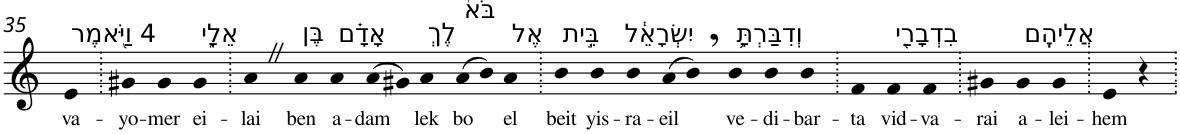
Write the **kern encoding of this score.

**kern	**text
*part1	*part1
*staff1	*staff1
*I"Piano	*
*I'Pno	*
!!LO:PB:g=z
*clefG2	*
*k[]	*
=35	=35
!LO:TX:a:t=4 וַיֹּ֖אמֶר	!
!	!LO:LY:b
4e	va-
=36.	=36.
!	!LO:LY:b
4g#X	-yo-
!	!LO:LY:b
4g#	-mer
!LO:TX:a:t=אֵלָ֑י	!
!	!LO:LY:b
4g#	ei-
=37.	=37.
!	!LO:LY:b
4aZ	-lai
!LO:TX:a:t=בֶּן	!
!	!LO:LY:b
4a	ben
!LO:TX:a:t=אָדָ֗ם	!
!	!LO:LY:b
4a	a-
!	!LO:LY:b
(>8a	-dam
8g#X)	.
!LO:TX:a:t=לֶךְ	!
!	!LO:LY:b
4a	lek
!LO:TX:a:t=בֹּא֙	!
!	!LO:LY:b
(>8a	bo
8b)	.
!LO:TX:a:t=אֶל	!
!	!LO:LY:b
4a	el
=38.	=38.
!LO:TX:a:t=בֵּ֣ית	!
!	!LO:LY:b
4b	beit
!LO:TX:a:t=יִשְׂרָאֵ֔ל	!
!	!LO:LY:b
4b	yis-
!	!LO:LY:b
4b	-ra-
!	!LO:LY:b
(>8a	-eil
8b,)	.
!LO:TX:a:t=וְדִבַּרְתָּ֥	!
!	!LO:LY:b
4b	ve-
!	!LO:LY:b
4b	-di-
!	!LO:LY:b
4b	-bar-
=39.	=39.
!	!LO:LY:b
4f	-ta
!LO:TX:a:t=בִדְבָרַ֖י	!
!	!LO:LY:b
4f	vid-
!	!LO:LY:b
4f	-va-
=40.	=40.
!	!LO:LY:b
4g#X	-rai
!LO:TX:a:t=אֲלֵיהֶֽם	!
!	!LO:LY:b
4g#	a-
!	!LO:LY:b
4g#	-lei-
=41.	=41.
!	!LO:LY:b
4e	-hem
4r	.
=.	=.
*-	*-
